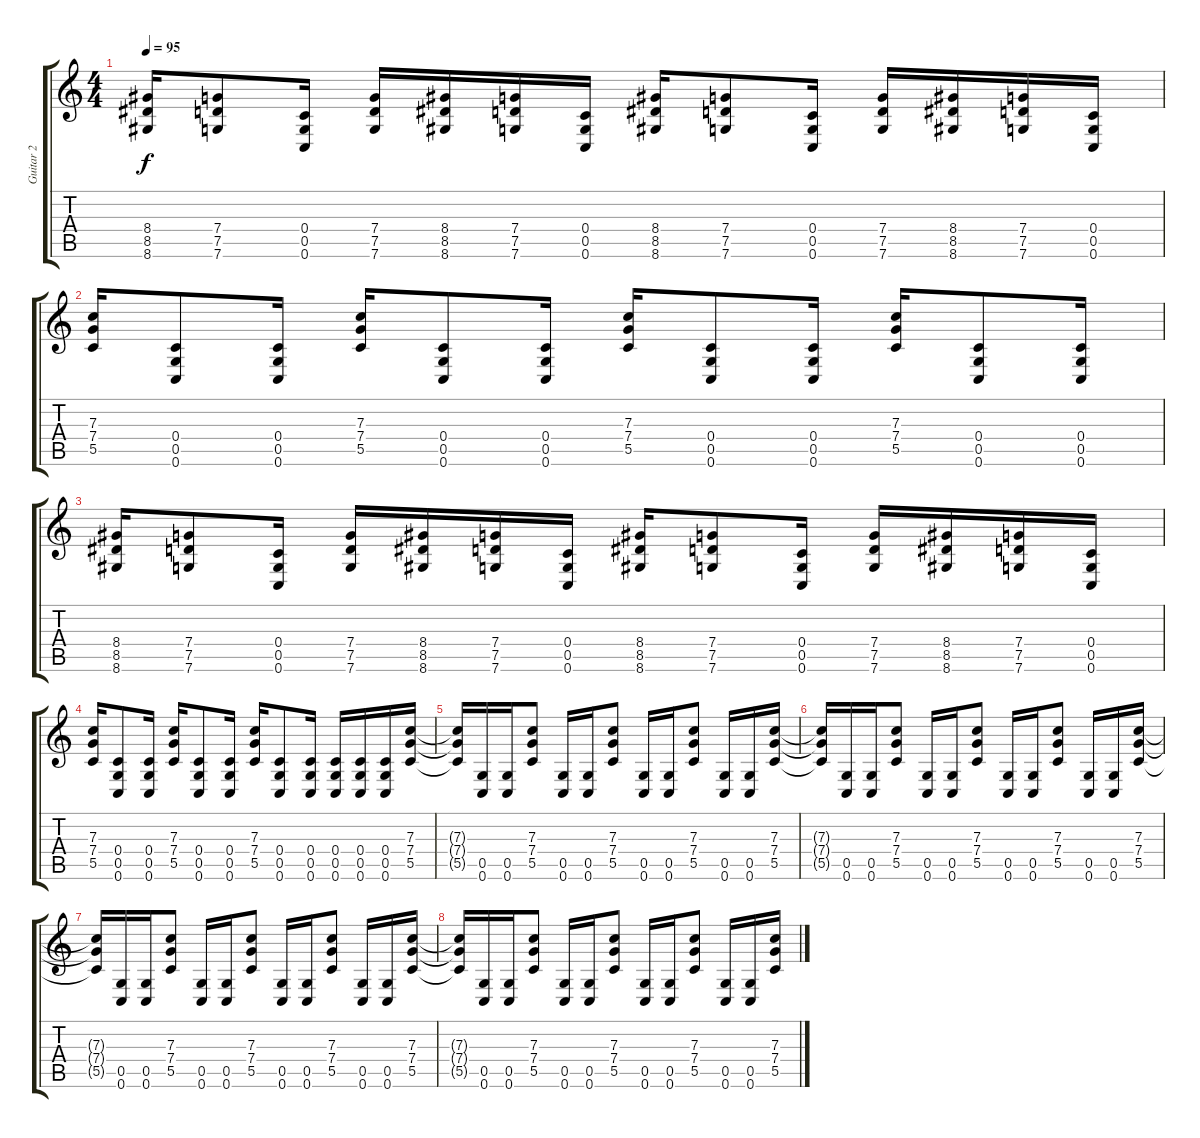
\track ("Guitar 2" "Guitar 2") {instrument distortionguitar}
\staff {score tabs}
\tuning (D4 A3 F3 C3 G2 C2) {hide}
\ts (4 4)
\tempo 95
\clef g2
\ks c
(8.4 8.5 8.6).16{dy f} (7.4 7.5 7.6).8 (0.4 0.5 0.6).16 (7.4 7.5 7.6).16 (8.4 8.5 8.6).16 (7.4 7.5 7.6).16 (0.4 0.5 0.6).16 (8.4 8.5 8.6).16 (7.4 7.5 7.6).8 (0.4 0.5 0.6).16 (7.4 7.5 7.6).16 (8.4 8.5 8.6).16 (7.4 7.5 7.6).16 (0.4 0.5 0.6).16 |
(7.3 7.4 5.5).16 (0.4 0.5 0.6).8 (0.4 0.5 0.6).16 (7.3 7.4 5.5).16 (0.4 0.5 0.6).8 (0.4 0.5 0.6).16 (7.3 7.4 5.5).16 (0.4 0.5 0.6).8 (0.4 0.5 0.6).16 (7.3 7.4 5.5).16 (0.4 0.5 0.6).8 (0.4 0.5 0.6).16 |
(8.4 8.5 8.6).16 (7.4 7.5 7.6).8 (0.4 0.5 0.6).16 (7.4 7.5 7.6).16 (8.4 8.5 8.6).16 (7.4 7.5 7.6).16 (0.4 0.5 0.6).16 (8.4 8.5 8.6).16 (7.4 7.5 7.6).8 (0.4 0.5 0.6).16 (7.4 7.5 7.6).16 (8.4 8.5 8.6).16 (7.4 7.5 7.6).16 (0.4 0.5 0.6).16 |
(7.3 7.4 5.5).16 (0.4 0.5 0.6).8 (0.4 0.5 0.6).16 (7.3 7.4 5.5).16 (0.4 0.5 0.6).8 (0.4 0.5 0.6).16 (7.3 7.4 5.5).16 (0.4 0.5 0.6).8 (0.4 0.5 0.6).16 (0.4 0.5 0.6).16 (0.4 0.5 0.6).16 (0.4 0.5 0.6).16 (7.3 7.4 5.5).16 |
(7.3{t} 7.4{t} 5.5{t}).16 (0.5 0.6).16 (0.5 0.6).16 (7.3 7.4 5.5).8 (0.5 0.6).16 (0.5 0.6).16 (7.3 7.4 5.5).8 (0.5 0.6).16 (0.5 0.6).16 (7.3 7.4 5.5).8 (0.5 0.6).16 (0.5 0.6).16 (7.3 7.4 5.5).16 |
(7.3{t} 7.4{t} 5.5{t}).16 (0.5 0.6).16 (0.5 0.6).16 (7.3 7.4 5.5).8 (0.5 0.6).16 (0.5 0.6).16 (7.3 7.4 5.5).8 (0.5 0.6).16 (0.5 0.6).16 (7.3 7.4 5.5).8 (0.5 0.6).16 (0.5 0.6).16 (7.3 7.4 5.5).16 |
(7.3{t} 7.4{t} 5.5{t}).16 (0.5 0.6).16 (0.5 0.6).16 (7.3 7.4 5.5).8 (0.5 0.6).16 (0.5 0.6).16 (7.3 7.4 5.5).8 (0.5 0.6).16 (0.5 0.6).16 (7.3 7.4 5.5).8 (0.5 0.6).16 (0.5 0.6).16 (7.3 7.4 5.5).16 |
(7.3{t} 7.4{t} 5.5{t}).16 (0.5 0.6).16 (0.5 0.6).16 (7.3 7.4 5.5).8 (0.5 0.6).16 (0.5 0.6).16 (7.3 7.4 5.5).8 (0.5 0.6).16 (0.5 0.6).16 (7.3 7.4 5.5).8 (0.5 0.6).16 (0.5 0.6).16 (7.3 7.4 5.5).16
